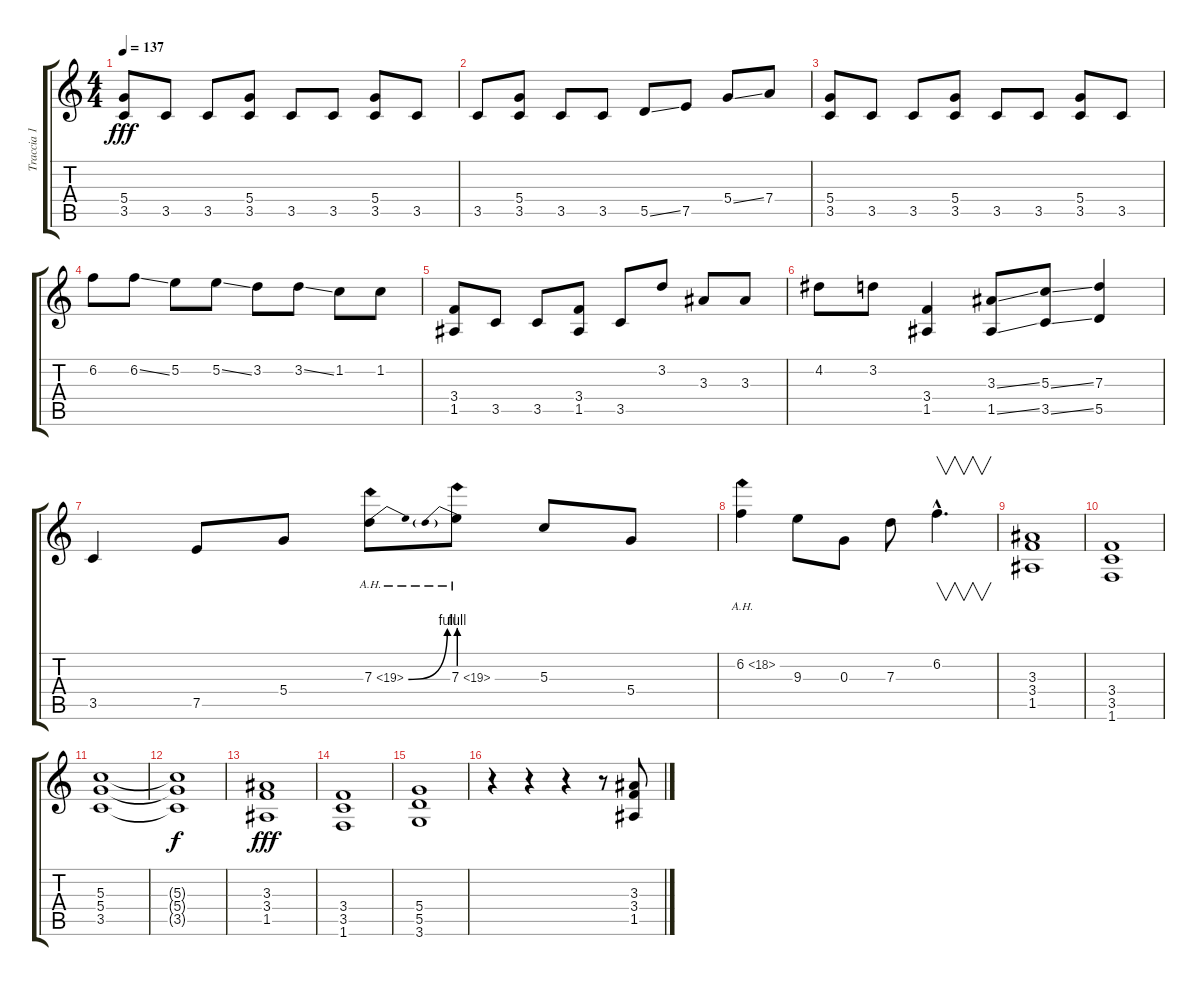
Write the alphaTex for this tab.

\track ("Traccia 1" "Traccia 1") {instrument distortionguitar}
\staff {score tabs}
\tuning (E4 B3 G3 D3 A2 E2) {hide}
\ts (4 4)
\tempo 137
\clef g2
\ks c
(5.4 3.5).8{dy fff} 3.5.8 3.5.8 (5.4 3.5).8 3.5.8 3.5.8 (5.4 3.5).8 3.5.8 |
3.5.8 (5.4 3.5).8 3.5.8 3.5.8 5.5{ss}.8 7.5.8 5.4{ss}.8 7.4.8 |
(5.4 3.5).8 3.5.8 3.5.8 (5.4 3.5).8 3.5.8 3.5.8 (5.4 3.5).8 3.5.8 |
6.2.8 6.2{ss}.8 5.2.8 5.2{ss}.8 3.2.8 3.2{ss}.8 1.2.8 1.2.8 |
(3.4 1.5).8 3.5.8 3.5.8 (3.4 1.5).8 3.5.8 3.2.8 3.3.8 3.3.8 |
4.2.8 3.2.8 (3.4 1.5).4 (3.3{ss} 1.5{ss}).8 (5.3{ss} 3.5{ss}).8 (7.3 5.5).4 |
3.5.4 7.5.8 5.4.8 7.3{be (bend 0 0 60 4) ah 12}.8 7.3{be (prebend 0 4 60 4) ah 12}.8 5.3.8 5.4.8 |
6.2{ah 12}.4 9.3.8 0.3.8 7.3.8 6.2{hac}.4{v d} |
(3.3 3.4 1.5).1 |
(3.4 3.5 1.6).1 |
(5.3 5.4 3.5).1 |
(5.3{t} 5.4{t} 3.5{t}).1{dy f} |
(3.3 3.4 1.5).1{dy fff} |
(3.4 3.5 1.6).1 |
(5.4 5.5 3.6).1 |
r.4 r.4 r.4 r.8 (3.3 3.4 1.5).8
